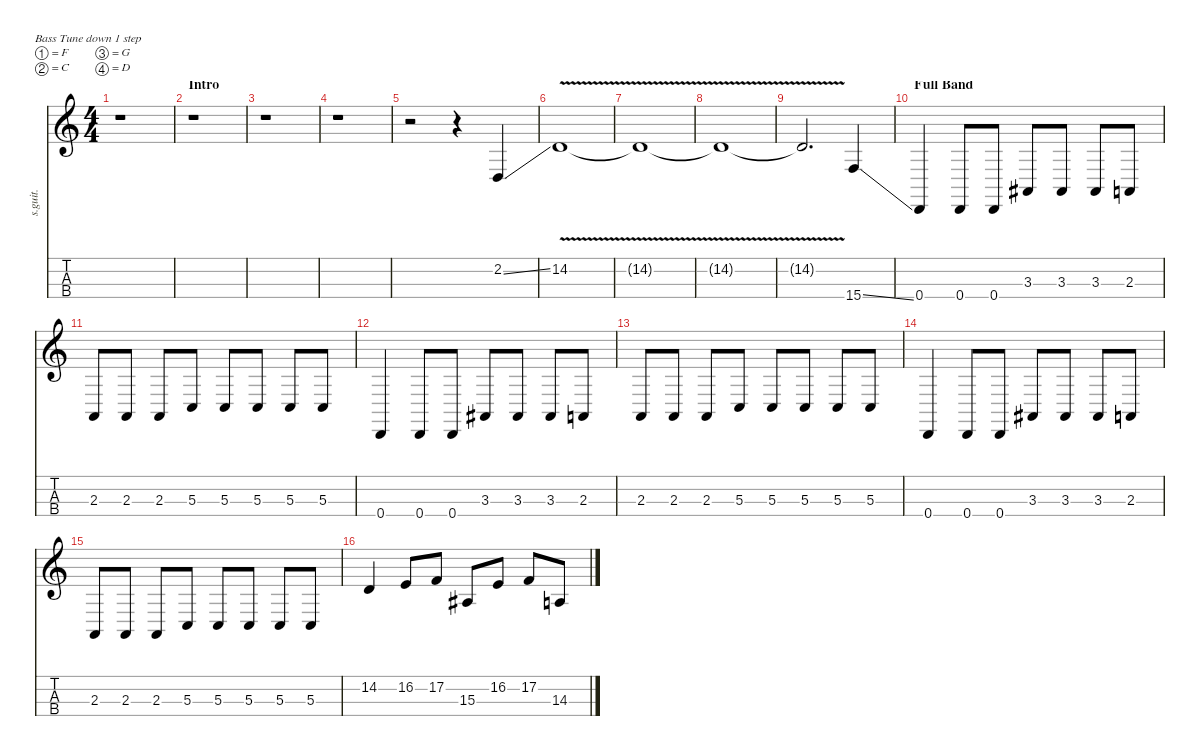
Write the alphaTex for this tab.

\defaultSystemsLayout 4
\hideDynamics
\bracketExtendMode nobrackets
\track ("Water" "s.guit.") {instrument electricbasspick}
\staff {score tabs}
\tuning (F2 C2 G1 D1)
\ts (4 4)
\beaming (8 2 2 2 2)
\tempo (130 hide)
\clef g2
\ks c
r.1{dy f instrument electricbasspick} |
\section ("" "Intro")
r.1 |
r.1 |
r.1 |
r.2 r.4 2.2{ss}.4{lyrics (0 "") lyrics (1 "") lyrics (2 "") lyrics (3 "") lyrics (4 "")} |
14.2{v}.1{lyrics (0 "") lyrics (1 "") lyrics (2 "") lyrics (3 "") lyrics (4 "")} |
14.2{v t}.1{lyrics (0 "") lyrics (1 "") lyrics (2 "") lyrics (3 "") lyrics (4 "")} |
14.2{v t}.1{lyrics (0 "") lyrics (1 "") lyrics (2 "") lyrics (3 "") lyrics (4 "")} |
14.2{v t}.2{d lyrics (0 "") lyrics (1 "") lyrics (2 "") lyrics (3 "") lyrics (4 "")} 15.4{ss}.4{lyrics (0 "") lyrics (1 "") lyrics (2 "") lyrics (3 "") lyrics (4 "")} |
\section ("" "Full Band")
0.4.4{lyrics (0 "") lyrics (1 "") lyrics (2 "") lyrics (3 "") lyrics (4 "")} 0.4.8{lyrics (0 "") lyrics (1 "") lyrics (2 "") lyrics (3 "") lyrics (4 "")} 0.4.8{lyrics (0 "") lyrics (1 "") lyrics (2 "") lyrics (3 "") lyrics (4 "")} 3.3{acc #}.8{lyrics (0 "") lyrics (1 "") lyrics (2 "") lyrics (3 "") lyrics (4 "")} 3.3{acc #}.8{lyrics (0 "") lyrics (1 "") lyrics (2 "") lyrics (3 "") lyrics (4 "")} 3.3{acc #}.8{lyrics (0 "") lyrics (1 "") lyrics (2 "") lyrics (3 "") lyrics (4 "")} 2.3.8{lyrics (0 "") lyrics (1 "") lyrics (2 "") lyrics (3 "") lyrics (4 "")} |
2.3.8{lyrics (0 "") lyrics (1 "") lyrics (2 "") lyrics (3 "") lyrics (4 "")} 2.3.8{lyrics (0 "") lyrics (1 "") lyrics (2 "") lyrics (3 "") lyrics (4 "")} 2.3.8{lyrics (0 "") lyrics (1 "") lyrics (2 "") lyrics (3 "") lyrics (4 "")} 5.3.8{lyrics (0 "") lyrics (1 "") lyrics (2 "") lyrics (3 "") lyrics (4 "")} 5.3.8{lyrics (0 "") lyrics (1 "") lyrics (2 "") lyrics (3 "") lyrics (4 "")} 5.3.8{lyrics (0 "") lyrics (1 "") lyrics (2 "") lyrics (3 "") lyrics (4 "")} 5.3.8{lyrics (0 "") lyrics (1 "") lyrics (2 "") lyrics (3 "") lyrics (4 "")} 5.3.8{lyrics (0 "") lyrics (1 "") lyrics (2 "") lyrics (3 "") lyrics (4 "")} |
0.4.4{lyrics (0 "") lyrics (1 "") lyrics (2 "") lyrics (3 "") lyrics (4 "")} 0.4.8{lyrics (0 "") lyrics (1 "") lyrics (2 "") lyrics (3 "") lyrics (4 "")} 0.4.8{lyrics (0 "") lyrics (1 "") lyrics (2 "") lyrics (3 "") lyrics (4 "")} 3.3{acc #}.8{lyrics (0 "") lyrics (1 "") lyrics (2 "") lyrics (3 "") lyrics (4 "")} 3.3{acc #}.8{lyrics (0 "") lyrics (1 "") lyrics (2 "") lyrics (3 "") lyrics (4 "")} 3.3{acc #}.8{lyrics (0 "") lyrics (1 "") lyrics (2 "") lyrics (3 "") lyrics (4 "")} 2.3.8{lyrics (0 "") lyrics (1 "") lyrics (2 "") lyrics (3 "") lyrics (4 "")} |
2.3.8{lyrics (0 "") lyrics (1 "") lyrics (2 "") lyrics (3 "") lyrics (4 "")} 2.3.8{lyrics (0 "") lyrics (1 "") lyrics (2 "") lyrics (3 "") lyrics (4 "")} 2.3.8{lyrics (0 "") lyrics (1 "") lyrics (2 "") lyrics (3 "") lyrics (4 "")} 5.3.8{lyrics (0 "") lyrics (1 "") lyrics (2 "") lyrics (3 "") lyrics (4 "")} 5.3.8{lyrics (0 "") lyrics (1 "") lyrics (2 "") lyrics (3 "") lyrics (4 "")} 5.3.8{lyrics (0 "") lyrics (1 "") lyrics (2 "") lyrics (3 "") lyrics (4 "")} 5.3.8{lyrics (0 "") lyrics (1 "") lyrics (2 "") lyrics (3 "") lyrics (4 "")} 5.3.8{lyrics (0 "") lyrics (1 "") lyrics (2 "") lyrics (3 "") lyrics (4 "")} |
0.4.4{lyrics (0 "") lyrics (1 "") lyrics (2 "") lyrics (3 "") lyrics (4 "")} 0.4.8{lyrics (0 "") lyrics (1 "") lyrics (2 "") lyrics (3 "") lyrics (4 "")} 0.4.8{lyrics (0 "") lyrics (1 "") lyrics (2 "") lyrics (3 "") lyrics (4 "")} 3.3{acc #}.8{lyrics (0 "") lyrics (1 "") lyrics (2 "") lyrics (3 "") lyrics (4 "")} 3.3{acc #}.8{lyrics (0 "") lyrics (1 "") lyrics (2 "") lyrics (3 "") lyrics (4 "")} 3.3{acc #}.8{lyrics (0 "") lyrics (1 "") lyrics (2 "") lyrics (3 "") lyrics (4 "")} 2.3.8{lyrics (0 "") lyrics (1 "") lyrics (2 "") lyrics (3 "") lyrics (4 "")} |
2.3.8{lyrics (0 "") lyrics (1 "") lyrics (2 "") lyrics (3 "") lyrics (4 "")} 2.3.8{lyrics (0 "") lyrics (1 "") lyrics (2 "") lyrics (3 "") lyrics (4 "")} 2.3.8{lyrics (0 "") lyrics (1 "") lyrics (2 "") lyrics (3 "") lyrics (4 "")} 5.3.8{lyrics (0 "") lyrics (1 "") lyrics (2 "") lyrics (3 "") lyrics (4 "")} 5.3.8{lyrics (0 "") lyrics (1 "") lyrics (2 "") lyrics (3 "") lyrics (4 "")} 5.3.8{lyrics (0 "") lyrics (1 "") lyrics (2 "") lyrics (3 "") lyrics (4 "")} 5.3.8{lyrics (0 "") lyrics (1 "") lyrics (2 "") lyrics (3 "") lyrics (4 "")} 5.3.8{lyrics (0 "") lyrics (1 "") lyrics (2 "") lyrics (3 "") lyrics (4 "")} |
14.2.4{lyrics (0 "") lyrics (1 "") lyrics (2 "") lyrics (3 "") lyrics (4 "")} 16.2.8{lyrics (0 "") lyrics (1 "") lyrics (2 "") lyrics (3 "") lyrics (4 "")} 17.2.8{lyrics (0 "") lyrics (1 "") lyrics (2 "") lyrics (3 "") lyrics (4 "")} 15.3{acc #}.8{lyrics (0 "") lyrics (1 "") lyrics (2 "") lyrics (3 "") lyrics (4 "")} 16.2.8{lyrics (0 "") lyrics (1 "") lyrics (2 "") lyrics (3 "") lyrics (4 "")} 17.2.8{lyrics (0 "") lyrics (1 "") lyrics (2 "") lyrics (3 "") lyrics (4 "")} 14.3.8{lyrics (0 "") lyrics (1 "") lyrics (2 "") lyrics (3 "") lyrics (4 "")}
